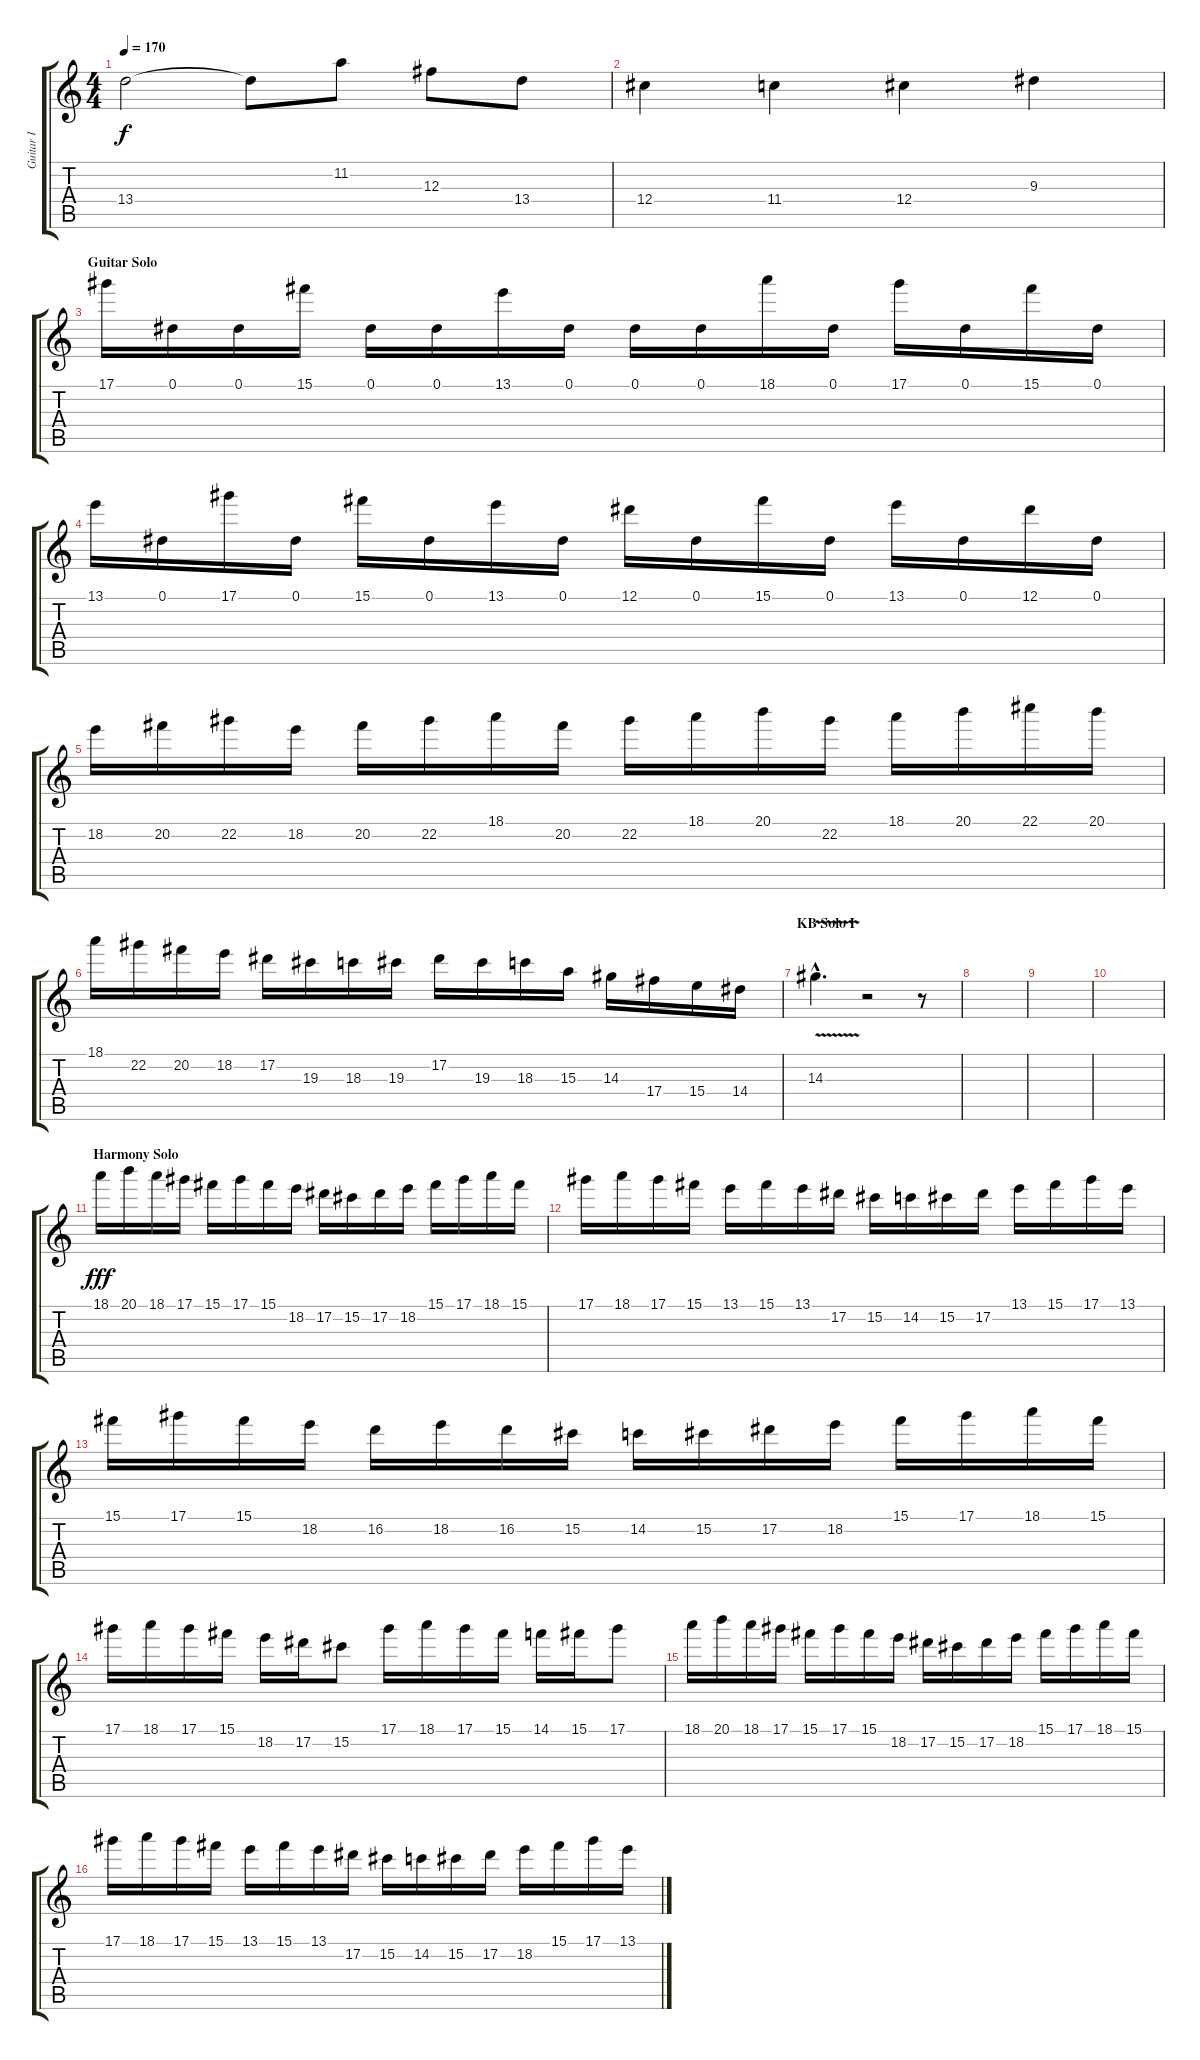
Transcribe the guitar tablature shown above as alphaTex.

\track ("Guitar I" "Guitar I") {instrument distortionguitar}
\staff {score tabs}
\tuning (Eb4 Bb3 Gb3 Db3 Ab2 Eb2) {hide}
\ts (4 4)
\tempo 170
\clef g2
\ks c
13.4.2{dy f} 13.4{t}.8 11.2.8 12.3.8 13.4.8 |
12.4.4 11.4.4 12.4.4 9.3.4 |
\section ("" "Guitar Solo")
17.1.16 0.1.16 0.1.16 15.1.16 0.1.16 0.1.16 13.1.16 0.1.16 0.1.16 0.1.16 18.1.16 0.1.16 17.1.16 0.1.16 15.1.16 0.1.16 |
13.1.16 0.1.16 17.1.16 0.1.16 15.1.16 0.1.16 13.1.16 0.1.16 12.1.16 0.1.16 15.1.16 0.1.16 13.1.16 0.1.16 12.1.16 0.1.16 |
18.2.16 20.2.16 22.2.16 18.2.16 20.2.16 22.2.16 18.1.16 20.2.16 22.2.16 18.1.16 20.1.16 22.2.16 18.1.16 20.1.16 22.1.16 20.1.16 |
18.1.16 22.2.16 20.2.16 18.2.16 17.2.16 19.3.16 18.3.16 19.3.16 17.2.16 19.3.16 18.3.16 15.3.16 14.3.16 17.4.16 15.4.16 14.4.16 |
\section ("" "KB Solo I")
14.3{v hac}.4{d} r.2 r.8 |
|
|
|
\section ("" "Harmony Solo")
18.1.16{dy fff} 20.1.16 18.1.16 17.1.16 15.1.16 17.1.16 15.1.16 18.2.16 17.2.16 15.2.16 17.2.16 18.2.16 15.1.16 17.1.16 18.1.16 15.1.16 |
17.1.16 18.1.16 17.1.16 15.1.16 13.1.16 15.1.16 13.1.16 17.2.16 15.2.16 14.2.16 15.2.16 17.2.16 13.1.16 15.1.16 17.1.16 13.1.16 |
15.1.16 17.1.16 15.1.16 18.2.16 16.2.16 18.2.16 16.2.16 15.2.16 14.2.16 15.2.16 17.2.16 18.2.16 15.1.16 17.1.16 18.1.16 15.1.16 |
17.1.16 18.1.16 17.1.16 15.1.16 18.2.16 17.2.16 15.2.8 17.1.16 18.1.16 17.1.16 15.1.16 14.1.16 15.1.16 17.1.8 |
18.1.16 20.1.16 18.1.16 17.1.16 15.1.16 17.1.16 15.1.16 18.2.16 17.2.16 15.2.16 17.2.16 18.2.16 15.1.16 17.1.16 18.1.16 15.1.16 |
17.1.16 18.1.16 17.1.16 15.1.16 13.1.16 15.1.16 13.1.16 17.2.16 15.2.16 14.2.16 15.2.16 17.2.16 18.2.16 15.1.16 17.1.16 13.1.16
